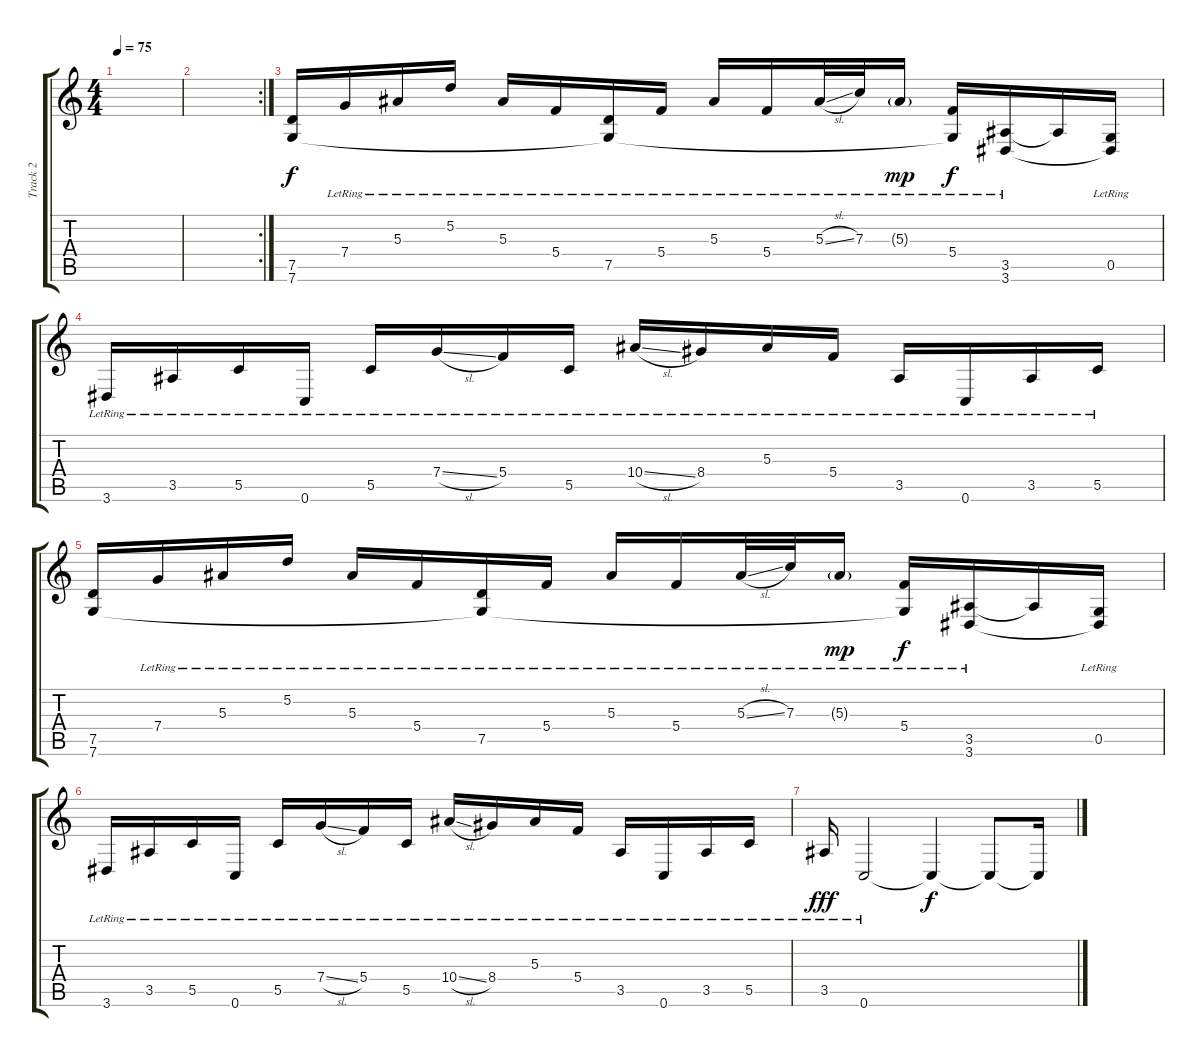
\track ("Track 2" "Track 2") {instrument electricguitarjazz}
\staff {score tabs}
\tuning (D4 A3 F3 C3 G2 C2) {hide}
\ts (4 4)
\tempo 75
\clef g2
\ks c
|
\rc 2
|
(7.5 7.6).16 7.4{lr}.16 5.3{lr}.16 5.2{lr}.16 5.3{lr}.16 5.4{lr}.16 (7.5{lr} 7.6{t}).16 5.4{lr}.16 5.3{lr}.16 5.4{lr}.16 5.3{sl lr}.32 7.3{lr}.32 5.3{g lr}.16{dy mp} (5.4{lr} 7.6{t}).16{dy f} (3.5{lr} 3.6{lr}).16 3.5{t}.16 (0.5{lr} 3.6{t}).16 |
3.6{lr}.16 3.5{lr}.16 5.5{lr}.16 0.6{lr}.16 5.5{lr}.16 7.4{sl lr}.16 5.4{lr}.16 5.5{lr}.16 10.4{sl lr}.16 8.4{lr}.16 5.3{lr}.16 5.4{lr}.16 3.5{lr}.16 0.6{lr}.16 3.5{lr}.16 5.5{lr}.16 |
(7.5 7.6).16 7.4{lr}.16 5.3{lr}.16 5.2{lr}.16 5.3{lr}.16 5.4{lr}.16 (7.5{lr} 7.6{t}).16 5.4{lr}.16 5.3{lr}.16 5.4{lr}.16 5.3{sl lr}.32 7.3{lr}.32 5.3{g lr}.16{dy mp} (5.4{lr} 7.6{t}).16{dy f} (3.5{lr} 3.6{lr}).16 3.5{t}.16 (0.5{lr} 3.6{t}).16 |
3.6{lr}.16 3.5{lr}.16 5.5{lr}.16 0.6{lr}.16 5.5{lr}.16 7.4{sl lr}.16 5.4{lr}.16 5.5{lr}.16 10.4{sl lr}.16 8.4{lr}.16 5.3{lr}.16 5.4{lr}.16 3.5{lr}.16 0.6{lr}.16 3.5{lr}.16 5.5{lr}.16 |
3.5{lr}.16{dy fff} 0.6{lr}.2 0.6{t}.4{dy f} 0.6{t}.8 0.6{t}.16
